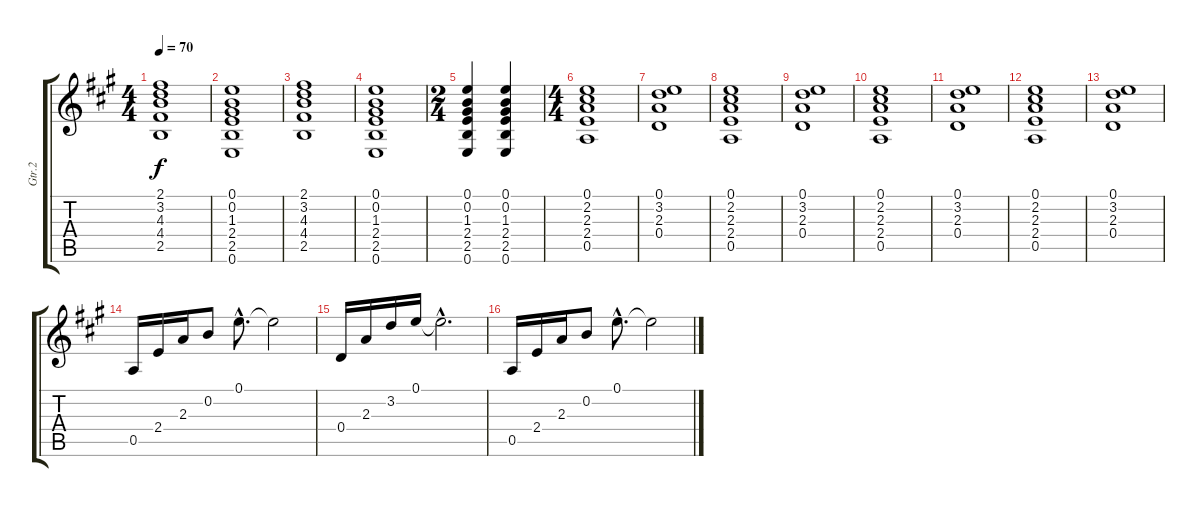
\track ("Gtr.2" "Gtr.2") {instrument acousticguitarsteel}
\staff {score tabs}
\tuning (E4 B3 G3 D3 A2 E2) {hide}
\ts (4 4)
\tempo 70
\clef g2
\ks a
(2.1 3.2 4.3 4.4 2.5).1{dy f} |
(0.1 0.2 1.3 2.4 2.5 0.6).1 |
(2.1 3.2 4.3 4.4 2.5).1 |
(0.1 0.2 1.3 2.4 2.5 0.6).1 |
\ts (2 4)
(0.1 0.2 1.3 2.4 2.5 0.6).4 (0.1 0.2 1.3 2.4 2.5 0.6).4 |
\ts (4 4)
(0.1 2.2 2.3 2.4 0.5).1 |
(0.1 3.2 2.3 0.4).1 |
(0.1 2.2 2.3 2.4 0.5).1 |
(0.1 3.2 2.3 0.4).1 |
(0.1 2.2 2.3 2.4 0.5).1 |
(0.1 3.2 2.3 0.4).1 |
(0.1 2.2 2.3 2.4 0.5).1 |
(0.1 3.2 2.3 0.4).1 |
0.5.16 2.4.16 2.3.16 0.2.8 0.1{hac}.8{d} 0.1{t}.2 |
0.4.16 2.3.16 3.2.16 0.1.16 0.1{hac t}.2{d} |
0.5.16 2.4.16 2.3.16 0.2.8 0.1{hac}.8{d} 0.1{t}.2
